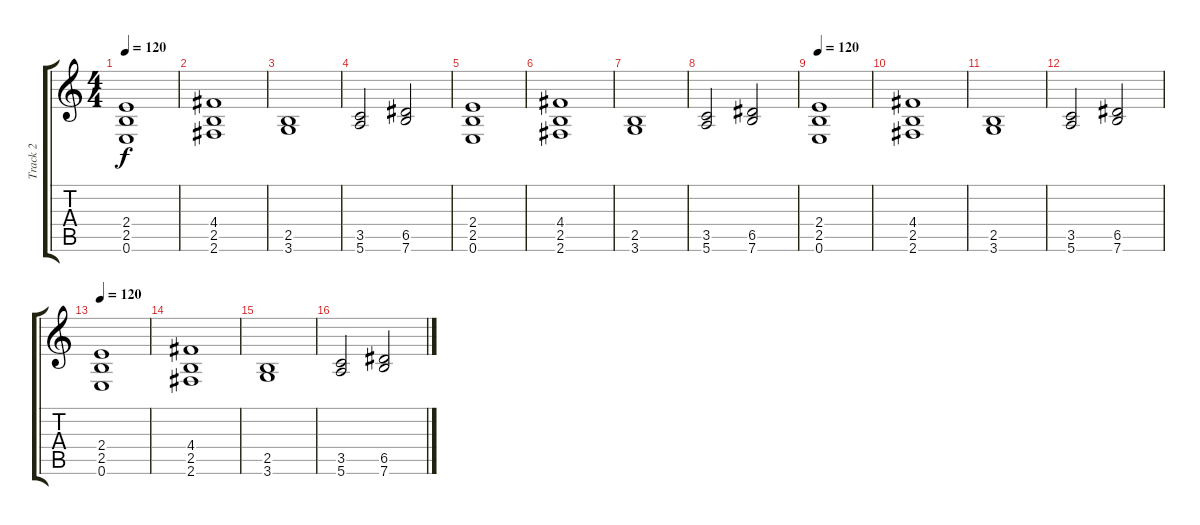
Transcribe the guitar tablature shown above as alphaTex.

\track ("Track 2" "Track 2") {instrument overdrivenguitar}
\staff {score tabs}
\tuning (E4 B3 G3 D3 A2 E2) {hide}
\ts (4 4)
\tempo 120
\clef g2
\ks c
(2.4 2.5 0.6).1{dy f} |
(4.4 2.5 2.6).1 |
(2.5 3.6).1 |
(3.5 5.6).2 (6.5 7.6).2 |
(2.4 2.5 0.6).1 |
(4.4 2.5 2.6).1 |
(2.5 3.6).1 |
(3.5 5.6).2 (6.5 7.6).2 |
\tempo 120
(2.4 2.5 0.6).1 |
(4.4 2.5 2.6).1 |
(2.5 3.6).1 |
(3.5 5.6).2 (6.5 7.6).2 |
\tempo 120
(2.4 2.5 0.6).1 |
(4.4 2.5 2.6).1 |
(2.5 3.6).1 |
(3.5 5.6).2 (6.5 7.6).2
